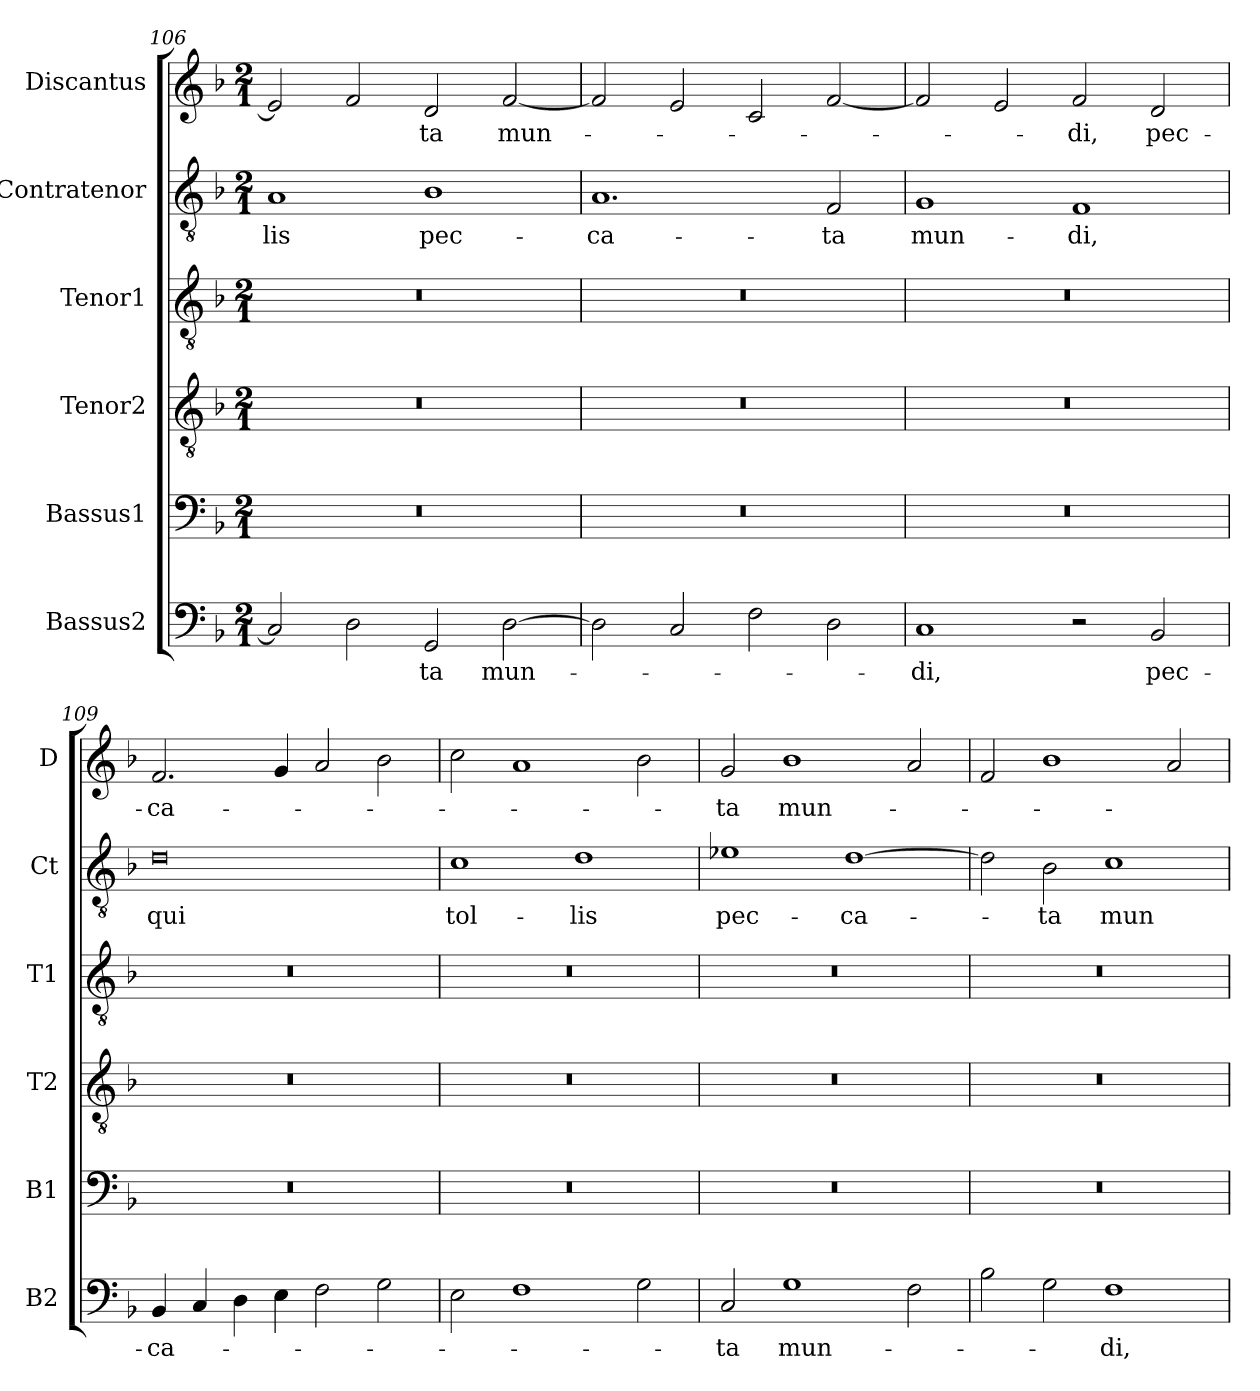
**kern	**text	**kern	**kern	**kern	**kern	**text	**kern	**text
*part6	*part6	*part5	*part4	*part3	*part2	*part2	*part1	*part1
*staff6	*staff6	*staff5	*staff4	*staff3	*staff2	*staff2	*staff1	*staff1
*I"Bassus2	*	*I"Bassus1	*I"Tenor2	*I"Tenor1	*I"Contratenor	*	*I"Discantus	*
*I'B2	*	*I'B1	*I'T2	*I'T1	*I'Ct	*	*I'D	*
*clefF4	*	*clefF4	*clefGv2	*clefGv2	*clefGv2	*	*clefG2	*
*k[b-]	*	*k[b-]	*k[b-]	*k[b-]	*k[b-]	*	*k[b-]	*
*M2/1	*	*M2/1	*M2/1	*M2/1	*M2/1	*	*M2/1	*
=106	=106	=106	=106	=106	=106	=106	=106	=106
2C]	.	0r	0r	0r	1A	-lis	2e]	.
2D	.	.	.	.	.	.	2f	.
2GG	-ta	.	.	.	1B-	pec-	2d	-ta
[2D	mun-	.	.	.	.	.	[2f	mun-
=107	=107	=107	=107	=107	=107	=107	=107	=107
2D]	.	0r	0r	0r	1.A	-ca-	2f]	.
2C	.	.	.	.	.	.	2e	.
2F	.	.	.	.	.	.	2c	.
2D	.	.	.	.	2F	-ta	[2f	.
=108	=108	=108	=108	=108	=108	=108	=108	=108
1C	-di,	0r	0r	0r	1G	mun-	2f]	.
.	.	.	.	.	.	.	2e	.
2r	.	.	.	.	1F	-di,	2f	-di,
2BB-	pec-	.	.	.	.	.	2d	pec-
=109	=109	=109	=109	=109	=109	=109	=109	=109
4BB-	-ca-	0r	0r	0r	0d	qui	2.f	-ca-
4C	.	.	.	.	.	.	.	.
4D	.	.	.	.	.	.	.	.
4E	.	.	.	.	.	.	4g	.
2F	.	.	.	.	.	.	2a	.
2G	.	.	.	.	.	.	2b-	.
=110	=110	=110	=110	=110	=110	=110	=110	=110
2E	.	0r	0r	0r	1c	tol-	2cc	.
1F	.	.	.	.	.	.	1a	.
.	.	.	.	.	1d	-lis	.	.
2G	.	.	.	.	.	.	2b-	.
=111	=111	=111	=111	=111	=111	=111	=111	=111
2C	-ta	0r	0r	0r	1e-X	pec-	2g	-ta
1G	mun-	.	.	.	.	.	1b-	mun-
.	.	.	.	.	[1d	-ca-	.	.
2F	.	.	.	.	.	.	2a	.
=112	=112	=112	=112	=112	=112	=112	=112	=112
2B-	.	0r	0r	0r	2d]	.	2f	.
2G	.	.	.	.	2B-	-ta	1b-	.
1F	-di,	.	.	.	1c	mun-	.	.
.	.	.	.	.	.	.	2a	.
=	=	=	=	=	=	=	=	=
*-	*-	*-	*-	*-	*-	*-	*-	*-
